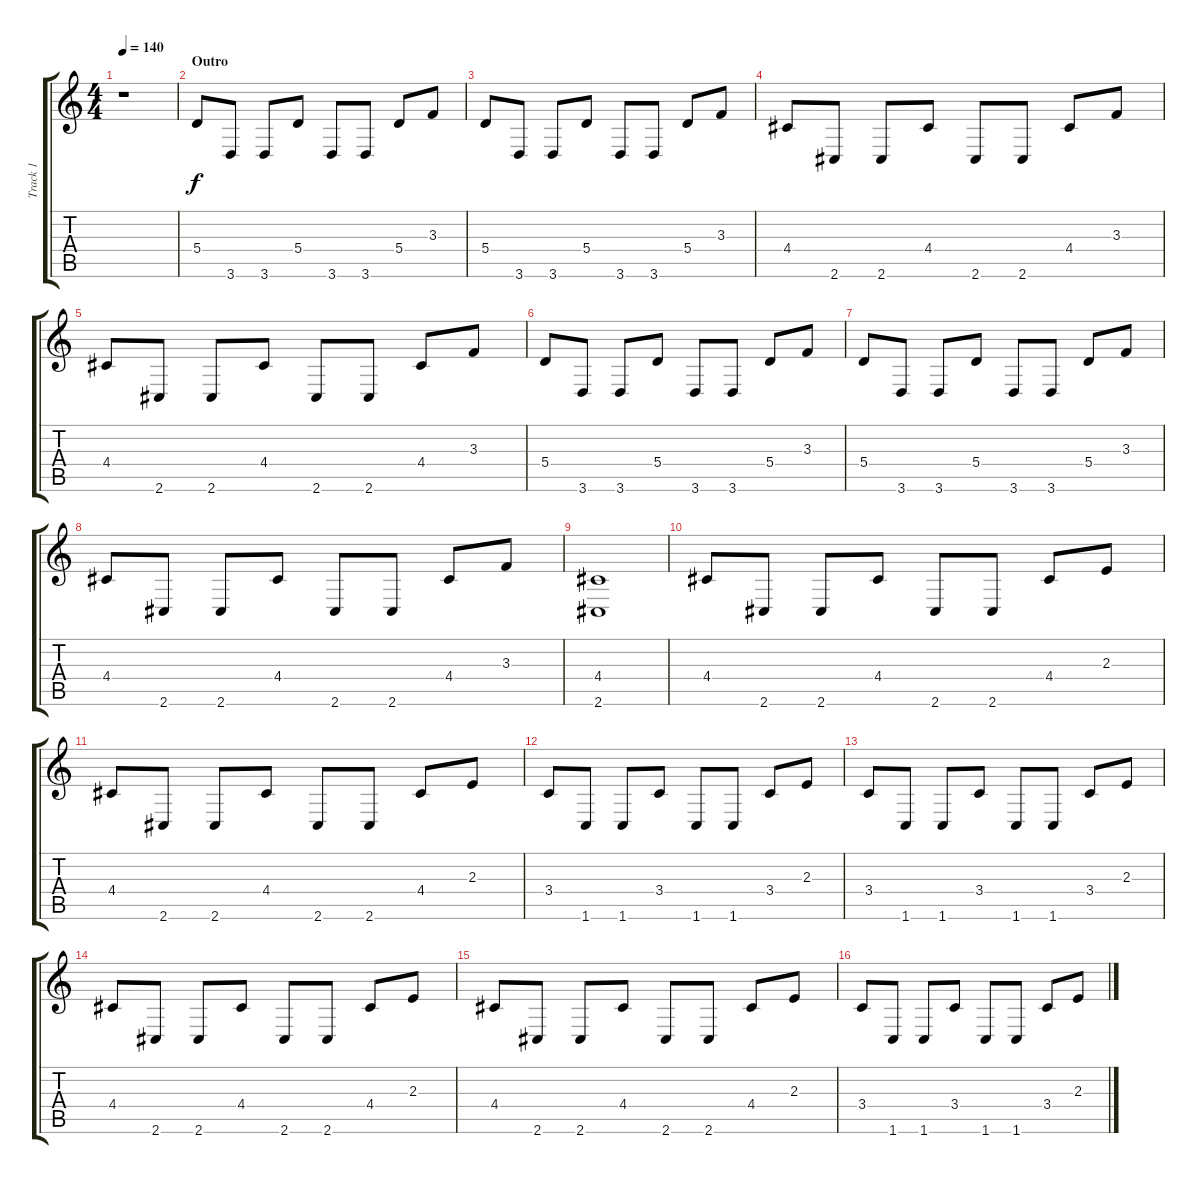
\track ("Track 1" "Track 1") {instrument distortionguitar}
\staff {score tabs}
\tuning (B3 Gb3 D3 A2 E2 B1) {hide}
\ts (4 4)
\tempo 140
\clef g2
\ks c
r.1{dy f} |
\section ("" "Outro")
5.4.8{instrument distortionguitar} 3.6.8 3.6.8 5.4.8 3.6.8 3.6.8 5.4.8 3.3.8 |
5.4.8 3.6.8 3.6.8 5.4.8 3.6.8 3.6.8 5.4.8 3.3.8 |
4.4.8 2.6.8 2.6.8 4.4.8 2.6.8 2.6.8 4.4.8 3.3.8 |
4.4.8 2.6.8 2.6.8 4.4.8 2.6.8 2.6.8 4.4.8 3.3.8 |
5.4.8 3.6.8 3.6.8 5.4.8 3.6.8 3.6.8 5.4.8 3.3.8 |
5.4.8 3.6.8 3.6.8 5.4.8 3.6.8 3.6.8 5.4.8 3.3.8 |
4.4.8 2.6.8 2.6.8 4.4.8 2.6.8 2.6.8 4.4.8 3.3.8 |
(4.4 2.6).1 |
4.4.8 2.6.8 2.6.8 4.4.8 2.6.8 2.6.8 4.4.8 2.3.8 |
4.4.8 2.6.8 2.6.8 4.4.8 2.6.8 2.6.8 4.4.8 2.3.8 |
3.4.8 1.6.8 1.6.8 3.4.8 1.6.8 1.6.8 3.4.8 2.3.8 |
3.4.8 1.6.8 1.6.8 3.4.8 1.6.8 1.6.8 3.4.8 2.3.8 |
4.4.8 2.6.8 2.6.8 4.4.8 2.6.8 2.6.8 4.4.8 2.3.8 |
4.4.8 2.6.8 2.6.8 4.4.8 2.6.8 2.6.8 4.4.8 2.3.8 |
3.4.8 1.6.8 1.6.8 3.4.8 1.6.8 1.6.8 3.4.8 2.3.8
